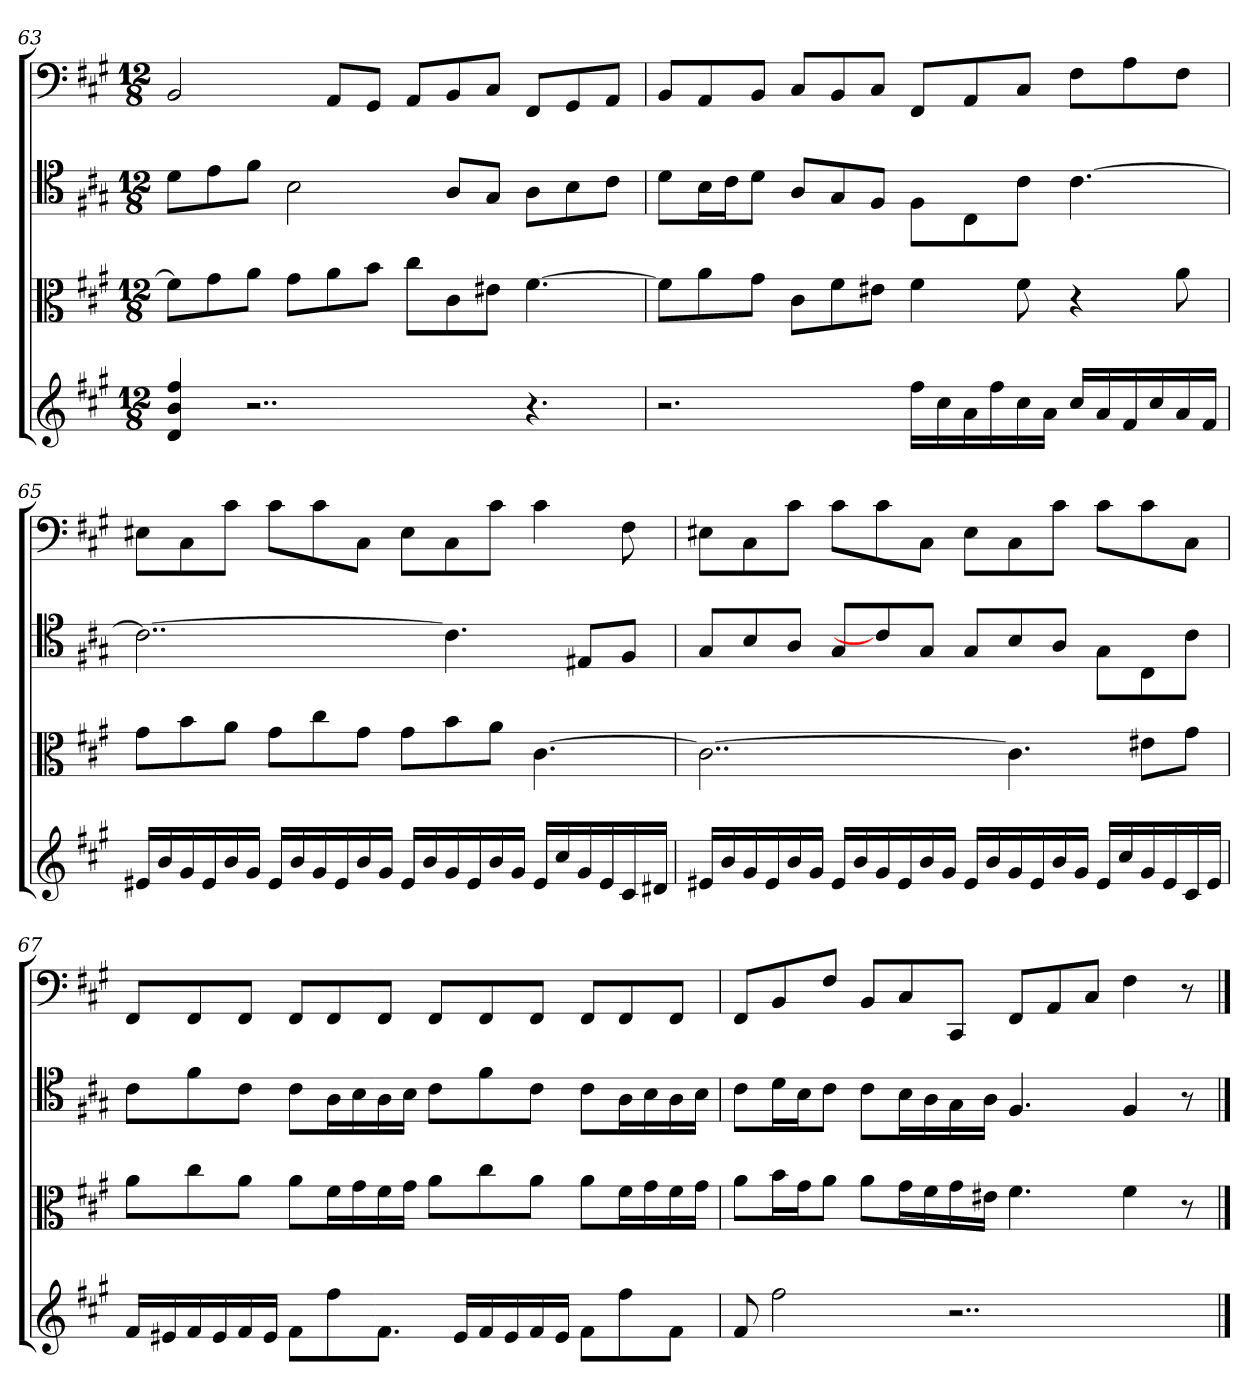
**kern	**kern	**kern	**kern
*part4	*part3	*part2	*part1
*staff4	*staff3	*staff2	*staff1
*	*clefC3	*clefC4	*clefF4
*k[f#c#g#]	*k[f#c#g#]	*k[f#c#g#]	*k[f#c#g#]
*A:	*A:	*A:	*A:
*M12/8	*M12/8	*M12/8	*M12/8
=63	=63	=63	=63
4d 4b 4ff#	8f#\L]	8d\L	2BB
.	8g#\	8e\	.
2..r	8a\J	8f#\J	.
.	8g#\L	2B	.
.	8a\	.	8AA/L
.	8b\J	.	8GG#/J
.	8cc#\L	.	8AA/L
.	8c#\	8A/L	8BB/
.	8e#X\J	8G#/J	8C#/J
4.r	[4.f#	8A\L	8FF#/L
.	.	8B\	8GG#/
.	.	8c#\J	8AA/J
=64	=64	=64	=64
2.r	8f#\L]	8d\L	8BB/L
.	8a\	16B\L	8AA/
.	.	16c#\J	.
.	8g#\J	8d\J	8BB/J
.	8c#\L	8A/L	8C#/L
.	8f#\	8G#/	8BB/
.	8e#X\J	8F#/J	8C#/J
16ff#LL	4f#	8F#\L	8FF#/L
16cc#	.	.	.
16a	.	8C#\	8AA/
16ff#	.	.	.
16cc#	8f#	8c#\J	8C#/J
16aJJ	.	.	.
16cc#LL	4r	[4.c#	8F#\L
16a	.	.	.
16f#	.	.	8A\
16cc#	.	.	.
16a	8a	.	8F#\J
16f#JJ	.	.	.
=65	=65	=65	=65
16e#XLL	8g#\L	2..c#_	8E#X\L
16b	.	.	.
16g#	8b\	.	8C#\
16e#	.	.	.
16b	8a\J	.	8c#\J
16g#JJ	.	.	.
16e#LL	8g#\L	.	8c#\L
16b	.	.	.
16g#	8cc#\	.	8c#\
16e#	.	.	.
16b	8g#\J	.	8C#\J
16g#JJ	.	.	.
16e#LL	8g#\L	.	8E#\L
16b	.	.	.
16g#	8b\	4.c#]	8C#\
16e#	.	.	.
16b	8a\J	.	8c#\J
16g#JJ	.	.	.
16e#LL	[4.c#	.	4c#
16cc#	.	.	.
16g#	.	8E#X/L	.
16e#	.	.	.
16c#	.	8F#/J	8F#
16d#XJJ	.	.	.
=66	=66	=66	=66
16e#XLL	2..c#_	8G#/L	8E#X\L
16b	.	.	.
16g#	.	8B/	8C#\
16e#	.	.	.
16b	.	8A/J	8c#\J
16g#JJ	.	.	.
16e#LL	.	8G#/L	8c#\L
16b	.	.	.
16g#	.	8c#/]	8c#\
16e#	.	.	.
16b	.	8G#/J	8C#\J
16g#JJ	.	.	.
16e#LL	.	8G#/L	8E#\L
16b	.	.	.
16g#	4.c#]	8B/	8C#\
16e#	.	.	.
16b	.	8A/J	8c#\J
16g#JJ	.	.	.
16e#LL	.	8G#\L	8c#\L
16cc#	.	.	.
16g#	8e#X\L	8C#\	8c#\
16e#	.	.	.
16c#	8g#\J	8c#\J	8C#\J
16e#JJ	.	.	.
=67	=67	=67	=67
16f#LL	8a\L	8c#\L	8FF#/L
16e#X	.	.	.
16f#	8cc#\	8f#\	8FF#/
16e#	.	.	.
16f#	8a\J	8c#\J	8FF#/J
16e#JJ	.	.	.
8f#L	8a\L	8c#\L	8FF#/L
8ff#	16f#\L	16A\L	8FF#/
.	16g#\	16B\	.
8.f#J	16f#\	16A\	8FF#/J
.	16g#\JJ	16B\JJ	.
.	8a\L	8c#\L	8FF#/L
16e#LL	.	.	.
16f#	8cc#\	8f#\	8FF#/
16e#	.	.	.
16f#	8a\J	8c#\J	8FF#/J
16e#JJ	.	.	.
8f#L	8a\L	8c#\L	8FF#/L
8ff#	16f#\L	16A\L	8FF#/
.	16g#\	16B\	.
8f#J	16f#\	16A\	8FF#/J
.	16g#\JJ	16B\JJ	.
=68	=68	=68	=68
8f#	8a\L	8c#\L	8FF#/L
2ff#	16b\L	16d\L	8BB/
.	16g#\J	16B\J	.
.	8a\J	8c#\J	8F#/J
.	8a\L	8c#\L	8BB/L
.	16g#\L	16B\L	8C#/
.	16f#\	16A\	.
2..r	16g#\	16G#\	8CC#/J
.	16e#X\JJ	16A\JJ	.
.	4.f#	4.F#	8FF#/L
.	.	.	8AA/
.	.	.	8C#/J
.	4f#	4F#	4F#
.	8r	8r	8r
==	==	==	==
*-	*-	*-	*-
